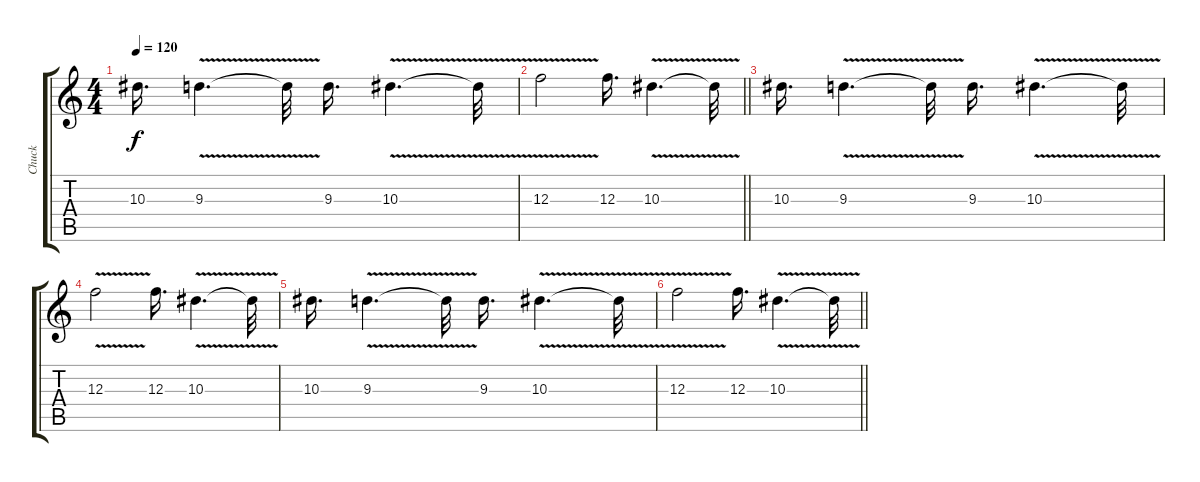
\track ("Chuck" "Chuck") {instrument distortionguitar}
\staff {score tabs}
\tuning (D4 A3 F3 C3 G2 D2) {hide}
\ts (4 4)
\tempo 120
\clef g2
\ks c
10.3.16{d dy f volume 6} 9.3{v}.4{d} 9.3{t}.32 9.3.16{d} 10.3{v}.4{d} 10.3{t}.32 |
\barLineRight lightlight
12.3{v}.2{volume 5} 12.3.16{d} 10.3{v}.4{d} 10.3{t}.32 |
10.3.16{d volume 4} 9.3{v}.4{d} 9.3{t}.32 9.3.16{d} 10.3{v}.4{d} 10.3{t}.32 |
12.3{v}.2{volume 3} 12.3.16{d} 10.3{v}.4{d} 10.3{t}.32 |
10.3.16{d volume 2} 9.3{v}.4{d} 9.3{t}.32 9.3.16{d} 10.3{v}.4{d} 10.3{t}.32 |
\barLineRight lightlight
12.3{v}.2{volume 1} 12.3.16{d} 10.3{v}.4{d} 10.3{t}.32
